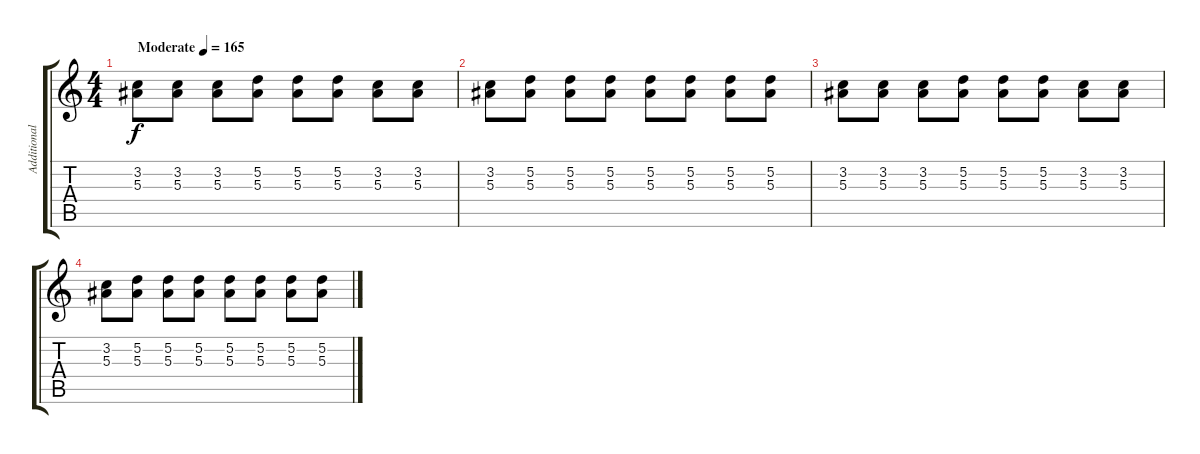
\track ("Additional Guitar" "Additional") {instrument distortionguitar}
\staff {score tabs}
\tuning (D4 A3 F3 C3 G2 C2) {hide}
\ts (4 4)
\tempo (165 "Moderate")
\clef g2
\ks c
(3.2 5.3).8{dy f instrument distortionguitar} (3.2 5.3).8 (3.2 5.3).8 (5.2 5.3).8 (5.2 5.3).8 (5.2 5.3).8 (3.2 5.3).8 (3.2 5.3).8 |
(3.2 5.3).8 (5.2 5.3).8 (5.2 5.3).8 (5.2 5.3).8 (5.2 5.3).8 (5.2 5.3).8 (5.2 5.3).8 (5.2 5.3).8 |
(3.2 5.3).8 (3.2 5.3).8 (3.2 5.3).8 (5.2 5.3).8 (5.2 5.3).8 (5.2 5.3).8 (3.2 5.3).8 (3.2 5.3).8 |
(3.2 5.3).8 (5.2 5.3).8 (5.2 5.3).8 (5.2 5.3).8 (5.2 5.3).8 (5.2 5.3).8 (5.2 5.3).8 (5.2 5.3).8
